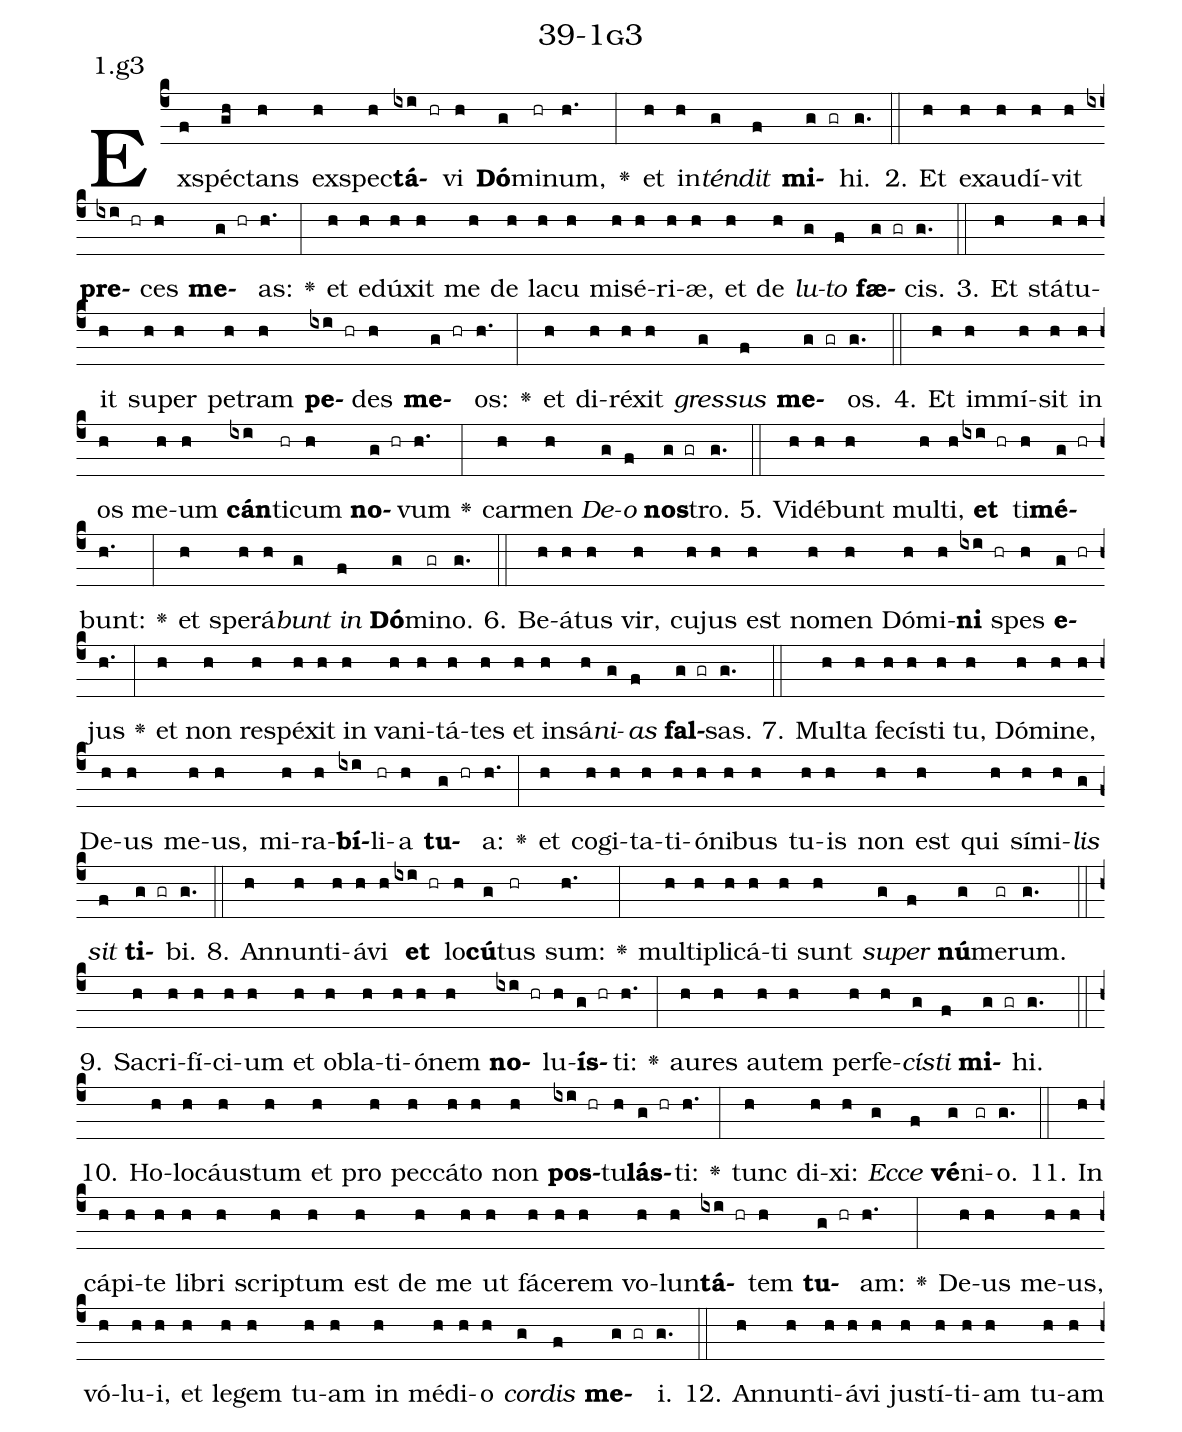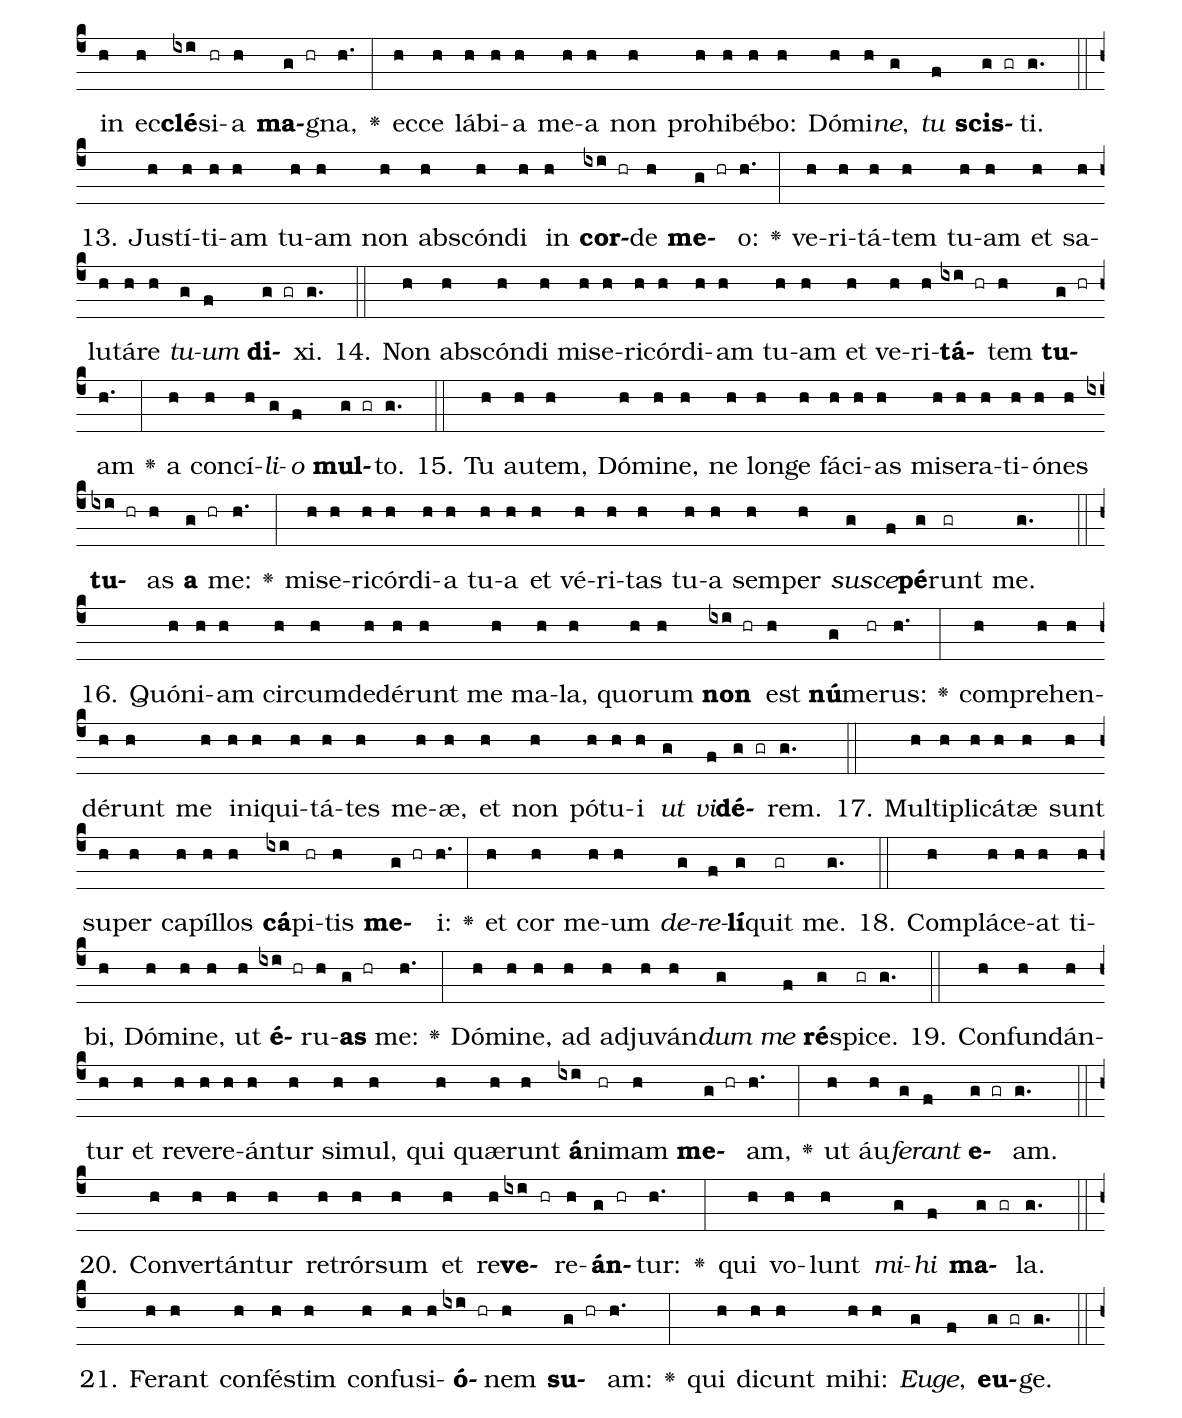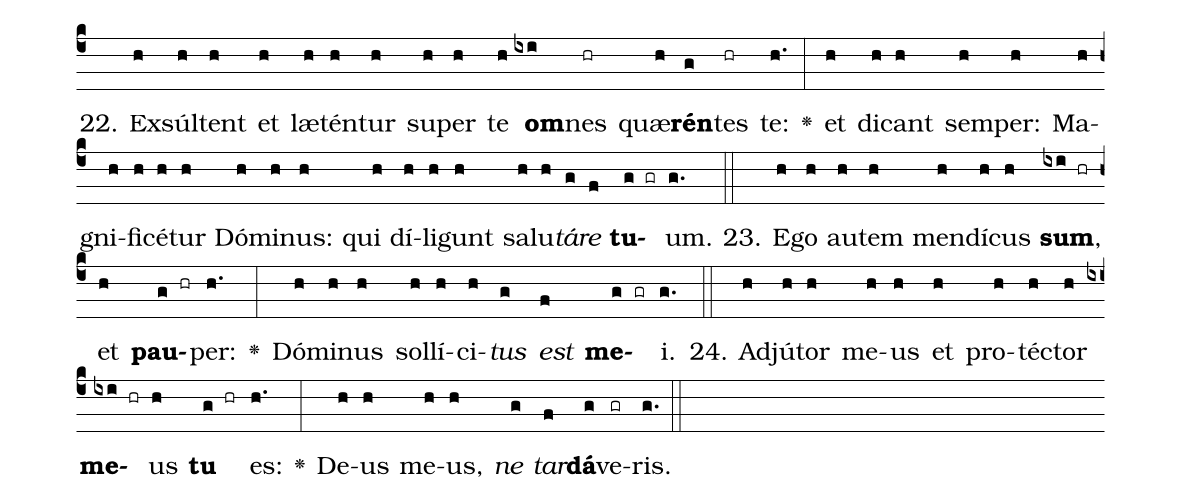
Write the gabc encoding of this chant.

name: 39-1g3;
annotation: 1.g3;
%%
(c4)Ex(f)spéc(gh)tans(h) ex(h)spec(h)<b>tá</b>(ixi hr)vi(h) <b>Dó</b>(g)mi(hr)num,(h.) <v>\greheightstar</v>(:) et(h) in(h)<i>tén</i>(g)<i>dit</i>(f) <b>mi</b>(g gr)hi.(g.) (::)
2. Et(h) ex(h)au(h)dí(h)vit(h) <b>pre</b>(ixi hr)ces(h) <b>me</b>(g hr)as:(h.) <v>\greheightstar</v>(:) et(h) e(h)dú(h)xit(h) me(h) de(h) la(h)cu(h) mi(h)sé(h)ri(h)æ,(h) et(h) de(h) <i>lu</i>(g)<i>to</i>(f) <b>fæ</b>(g gr)cis.(g.) (::)
3. Et(h) stá(h)tu(h)it(h) su(h)per(h) pe(h)tram(h) <b>pe</b>(ixi hr)des(h) <b>me</b>(g hr)os:(h.) <v>\greheightstar</v>(:) et(h) di(h)ré(h)xit(h) <i>gres</i>(g)<i>sus</i>(f) <b>me</b>(g gr)os.(g.) (::)
4. Et(h) im(h)mí(h)sit(h) in(h) os(h) me(h)um(h) <b>cán</b>(ixi)ti(hr)cum(h) <b>no</b>(g hr)vum(h.) <v>\greheightstar</v>(:) car(h)men(h) <i>De</i>(g)<i>o</i>(f) <b>nos</b>(g gr)tro.(g.) (::)
5. Vi(h)dé(h)bunt(h) mul(h)ti,(h) <b>et</b>(ixi hr) ti(h)<b>mé</b>(g hr)bunt:(h.) <v>\greheightstar</v>(:) et(h) spe(h)rá(h)<i>bunt</i>(g) <i>in</i>(f) <b>Dó</b>(g)mi(gr)no.(g.) (::)
6. Be(h)á(h)tus(h) vir,(h) cu(h)jus(h) est(h) no(h)men(h) Dó(h)mi(h)<b>ni</b>(ixi hr) spes(h) <b>e</b>(g hr)jus(h.) <v>\greheightstar</v>(:) et(h) non(h) re(h)spé(h)xit(h) in(h) va(h)ni(h)tá(h)tes(h) et(h) in(h)sá(h)<i>ni</i>(g)<i>as</i>(f) <b>fal</b>(g gr)sas.(g.) (::)
7. Mul(h)ta(h) fe(h)cís(h)ti(h) tu,(h) Dó(h)mi(h)ne,(h) De(h)us(h) me(h)us,(h) mi(h)ra(h)<b>bí</b>(ixi)li(hr)a(h) <b>tu</b>(g hr)a:(h.) <v>\greheightstar</v>(:) et(h) co(h)gi(h)ta(h)ti(h)ó(h)ni(h)bus(h) tu(h)is(h) non(h) est(h) qui(h) sí(h)mi(h)<i>lis</i>(g) <i>sit</i>(f) <b>ti</b>(g gr)bi.(g.) (::)
8. An(h)nun(h)ti(h)á(h)vi(h) <b>et</b>(ixi hr) lo(h)<b>cú</b>(g)tus(hr) sum:(h.) <v>\greheightstar</v>(:) mul(h)ti(h)pli(h)cá(h)ti(h) sunt(h) <i>su</i>(g)<i>per</i>(f) <b>nú</b>(g)me(gr)rum.(g.) (::)
9. Sa(h)cri(h)fí(h)ci(h)um(h) et(h) ob(h)la(h)ti(h)ó(h)nem(h) <b>no</b>(ixi hr)lu(h)<b>ís</b>(g hr)ti:(h.) <v>\greheightstar</v>(:) au(h)res(h) au(h)tem(h) per(h)fe(h)<i>cís</i>(g)<i>ti</i>(f) <b>mi</b>(g gr)hi.(g.) (::)
10. Ho(h)lo(h)cáus(h)tum(h) et(h) pro(h) pec(h)cá(h)to(h) non(h) <b>pos</b>(ixi hr)tu(h)<b>lás</b>(g hr)ti:(h.) <v>\greheightstar</v>(:) tunc(h) di(h)xi:(h) <i>Ec</i>(g)<i>ce</i>(f) <b>vé</b>(g)ni(gr)o.(g.) (::)
11. In(h) cá(h)pi(h)te(h) li(h)bri(h) scrip(h)tum(h) est(h) de(h) me(h) ut(h) fá(h)ce(h)rem(h) vo(h)lun(h)<b>tá</b>(ixi hr)tem(h) <b>tu</b>(g hr)am:(h.) <v>\greheightstar</v>(:) De(h)us(h) me(h)us,(h) vó(h)lu(h)i,(h) et(h) le(h)gem(h) tu(h)am(h) in(h) mé(h)di(h)o(h) <i>cor</i>(g)<i>dis</i>(f) <b>me</b>(g gr)i.(g.) (::)
12. An(h)nun(h)ti(h)á(h)vi(h) jus(h)tí(h)ti(h)am(h) tu(h)am(h) in(h) ec(h)<b>clé</b>(ixi)si(hr)a(h) <b>ma</b>(g hr)gna,(h.) <v>\greheightstar</v>(:) ec(h)ce(h) lá(h)bi(h)a(h) me(h)a(h) non(h) pro(h)hi(h)bé(h)bo:(h) Dó(h)mi(h)<i>ne</i>,(g) <i>tu</i>(f) <b>scis</b>(g gr)ti.(g.) (::)
13. Jus(h)tí(h)ti(h)am(h) tu(h)am(h) non(h) abs(h)cón(h)di(h) in(h) <b>cor</b>(ixi hr)de(h) <b>me</b>(g hr)o:(h.) <v>\greheightstar</v>(:) ve(h)ri(h)tá(h)tem(h) tu(h)am(h) et(h) sa(h)lu(h)tá(h)re(h) <i>tu</i>(g)<i>um</i>(f) <b>di</b>(g gr)xi.(g.) (::)
14. Non(h) abs(h)cón(h)di(h) mi(h)se(h)ri(h)cór(h)di(h)am(h) tu(h)am(h) et(h) ve(h)ri(h)<b>tá</b>(ixi hr)tem(h) <b>tu</b>(g hr)am(h.) <v>\greheightstar</v>(:) a(h) con(h)cí(h)<i>li</i>(g)<i>o</i>(f) <b>mul</b>(g gr)to.(g.) (::)
15. Tu(h) au(h)tem,(h) Dó(h)mi(h)ne,(h) ne(h) lon(h)ge(h) fá(h)ci(h)as(h) mi(h)se(h)ra(h)ti(h)ó(h)nes(h) <b>tu</b>(ixi hr)as(h) <b>a</b>(g hr) me:(h.) <v>\greheightstar</v>(:) mi(h)se(h)ri(h)cór(h)di(h)a(h) tu(h)a(h) et(h) vé(h)ri(h)tas(h) tu(h)a(h) sem(h)per(h) <i>su</i>(g)<i>sce</i>(f)<b>pé</b>(g)runt(gr) me.(g.) (::)
16. Quón(h)i(h)am(h) cir(h)cum(h)de(h)dé(h)runt(h) me(h) ma(h)la,(h) quo(h)rum(h) <b>non</b>(ixi hr) est(h) <b>nú</b>(g)me(hr)rus:(h.) <v>\greheightstar</v>(:) com(h)pre(h)hen(h)dé(h)runt(h) me(h) in(h)i(h)qui(h)tá(h)tes(h) me(h)æ,(h) et(h) non(h) pót(h)u(h)i(h) <i>ut</i>(g) <i>vi</i>(f)<b>dé</b>(g gr)rem.(g.) (::)
17. Mul(h)ti(h)pli(h)cá(h)tæ(h) sunt(h) su(h)per(h) ca(h)píl(h)los(h) <b>cá</b>(ixi)pi(hr)tis(h) <b>me</b>(g hr)i:(h.) <v>\greheightstar</v>(:) et(h) cor(h) me(h)um(h) <i>de</i>(g)<i>re</i>(f)<b>lí</b>(g)quit(gr) me.(g.) (::)
18. Com(h)plá(h)ce(h)at(h) ti(h)bi,(h) Dó(h)mi(h)ne,(h) ut(h) <b>é</b>(ixi hr)ru(h)<b>as</b>(g hr) me:(h.) <v>\greheightstar</v>(:) Dó(h)mi(h)ne,(h) ad(h) ad(h)ju(h)ván(h)<i>dum</i>(g) <i>me</i>(f) <b>ré</b>(g)spi(gr)ce.(g.) (::)
19. Con(h)fun(h)dán(h)tur(h) et(h) re(h)ve(h)re(h)án(h)tur(h) si(h)mul,(h) qui(h) quæ(h)runt(h) <b>á</b>(ixi)ni(hr)mam(h) <b>me</b>(g hr)am,(h.) <v>\greheightstar</v>(:) ut(h) áu(h)<i>fe</i>(g)<i>rant</i>(f) <b>e</b>(g gr)am.(g.) (::)
20. Con(h)ver(h)tán(h)tur(h) re(h)trór(h)sum(h) et(h) re(h)<b>ve</b>(ixi hr)re(h)<b>án</b>(g hr)tur:(h.) <v>\greheightstar</v>(:) qui(h) vo(h)lunt(h) <i>mi</i>(g)<i>hi</i>(f) <b>ma</b>(g gr)la.(g.) (::)
21. Fe(h)rant(h) con(h)fés(h)tim(h) con(h)fu(h)si(h)<b>ó</b>(ixi hr)nem(h) <b>su</b>(g hr)am:(h.) <v>\greheightstar</v>(:) qui(h) di(h)cunt(h) mi(h)hi:(h) <i>Eu</i>(g)<i>ge</i>,(f) <b>eu</b>(g gr)ge.(g.) (::)
22. Ex(h)súl(h)tent(h) et(h) læ(h)tén(h)tur(h) su(h)per(h) te(h) <b>om</b>(ixi)nes(hr) quæ(h)<b>rén</b>(g)tes(hr) te:(h.) <v>\greheightstar</v>(:) et(h) di(h)cant(h) sem(h)per:(h) Ma(h)gni(h)fi(h)cé(h)tur(h) Dó(h)mi(h)nus:(h) qui(h) dí(h)li(h)gunt(h) sa(h)lu(h)<i>tá</i>(g)<i>re</i>(f) <b>tu</b>(g gr)um.(g.) (::)
23. E(h)go(h) au(h)tem(h) men(h)dí(h)cus(h) <b>sum</b>,(ixi hr) et(h) <b>pau</b>(g hr)per:(h.) <v>\greheightstar</v>(:) Dó(h)mi(h)nus(h) sol(h)lí(h)ci(h)<i>tus</i>(g) <i>est</i>(f) <b>me</b>(g gr)i.(g.) (::)
24. Ad(h)jú(h)tor(h) me(h)us(h) et(h) pro(h)téc(h)tor(h) <b>me</b>(ixi hr)us(h) <b>tu</b>(g hr) es:(h.) <v>\greheightstar</v>(:) De(h)us(h) me(h)us,(h) <i>ne</i>(g) <i>tar</i>(f)<b>dá</b>(g)ve(gr)ris.(g.) (::)
